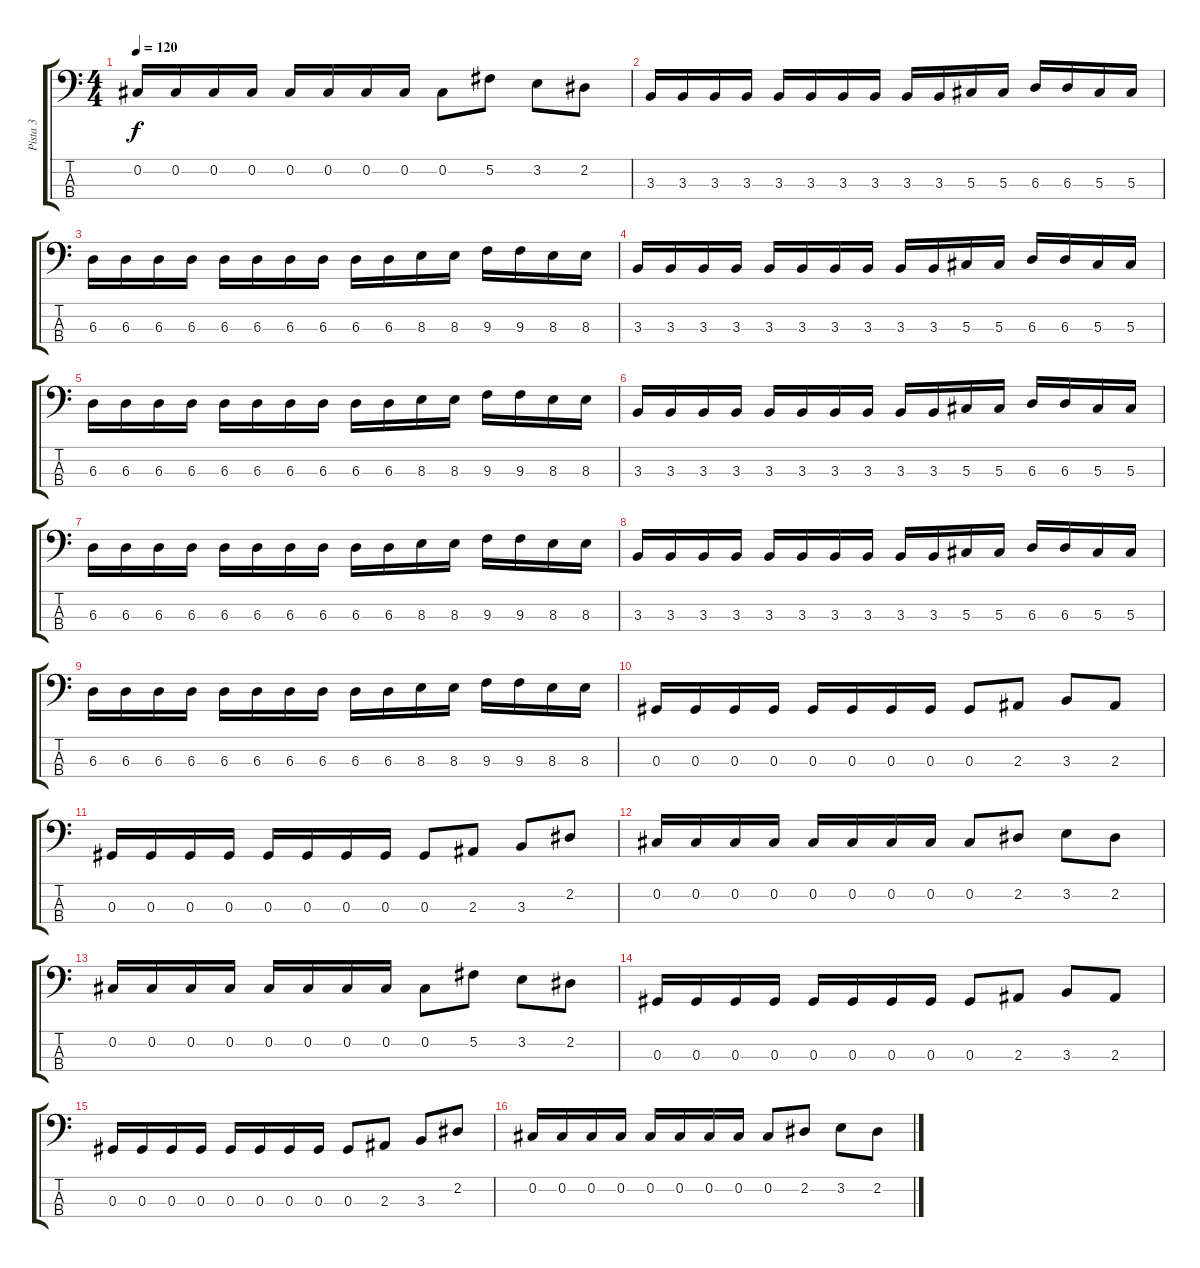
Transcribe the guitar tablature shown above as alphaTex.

\track ("Pista 3" "Pista 3") {instrument electricbassfinger}
\staff {score tabs}
\tuning (Gb2 Db2 Ab1 Eb1) {hide}
\ts (4 4)
\tempo 120
\clef f4
\ks c
0.2.16{dy f} 0.2.16 0.2.16 0.2.16 0.2.16 0.2.16 0.2.16 0.2.16 0.2.8 5.2.8 3.2.8 2.2.8 |
3.3.16 3.3.16 3.3.16 3.3.16 3.3.16 3.3.16 3.3.16 3.3.16 3.3.16 3.3.16 5.3.16 5.3.16 6.3.16 6.3.16 5.3.16 5.3.16 |
6.3.16 6.3.16 6.3.16 6.3.16 6.3.16 6.3.16 6.3.16 6.3.16 6.3.16 6.3.16 8.3.16 8.3.16 9.3.16 9.3.16 8.3.16 8.3.16 |
3.3.16 3.3.16 3.3.16 3.3.16 3.3.16 3.3.16 3.3.16 3.3.16 3.3.16 3.3.16 5.3.16 5.3.16 6.3.16 6.3.16 5.3.16 5.3.16 |
6.3.16 6.3.16 6.3.16 6.3.16 6.3.16 6.3.16 6.3.16 6.3.16 6.3.16 6.3.16 8.3.16 8.3.16 9.3.16 9.3.16 8.3.16 8.3.16 |
3.3.16 3.3.16 3.3.16 3.3.16 3.3.16 3.3.16 3.3.16 3.3.16 3.3.16 3.3.16 5.3.16 5.3.16 6.3.16 6.3.16 5.3.16 5.3.16 |
6.3.16 6.3.16 6.3.16 6.3.16 6.3.16 6.3.16 6.3.16 6.3.16 6.3.16 6.3.16 8.3.16 8.3.16 9.3.16 9.3.16 8.3.16 8.3.16 |
3.3.16 3.3.16 3.3.16 3.3.16 3.3.16 3.3.16 3.3.16 3.3.16 3.3.16 3.3.16 5.3.16 5.3.16 6.3.16 6.3.16 5.3.16 5.3.16 |
6.3.16 6.3.16 6.3.16 6.3.16 6.3.16 6.3.16 6.3.16 6.3.16 6.3.16 6.3.16 8.3.16 8.3.16 9.3.16 9.3.16 8.3.16 8.3.16 |
0.3.16 0.3.16 0.3.16 0.3.16 0.3.16 0.3.16 0.3.16 0.3.16 0.3.8 2.3.8 3.3.8 2.3.8 |
0.3.16 0.3.16 0.3.16 0.3.16 0.3.16 0.3.16 0.3.16 0.3.16 0.3.8 2.3.8 3.3.8 2.2.8 |
0.2.16 0.2.16 0.2.16 0.2.16 0.2.16 0.2.16 0.2.16 0.2.16 0.2.8 2.2.8 3.2.8 2.2.8 |
0.2.16 0.2.16 0.2.16 0.2.16 0.2.16 0.2.16 0.2.16 0.2.16 0.2.8 5.2.8 3.2.8 2.2.8 |
0.3.16 0.3.16 0.3.16 0.3.16 0.3.16 0.3.16 0.3.16 0.3.16 0.3.8 2.3.8 3.3.8 2.3.8 |
0.3.16 0.3.16 0.3.16 0.3.16 0.3.16 0.3.16 0.3.16 0.3.16 0.3.8 2.3.8 3.3.8 2.2.8 |
0.2.16 0.2.16 0.2.16 0.2.16 0.2.16 0.2.16 0.2.16 0.2.16 0.2.8 2.2.8 3.2.8 2.2.8
